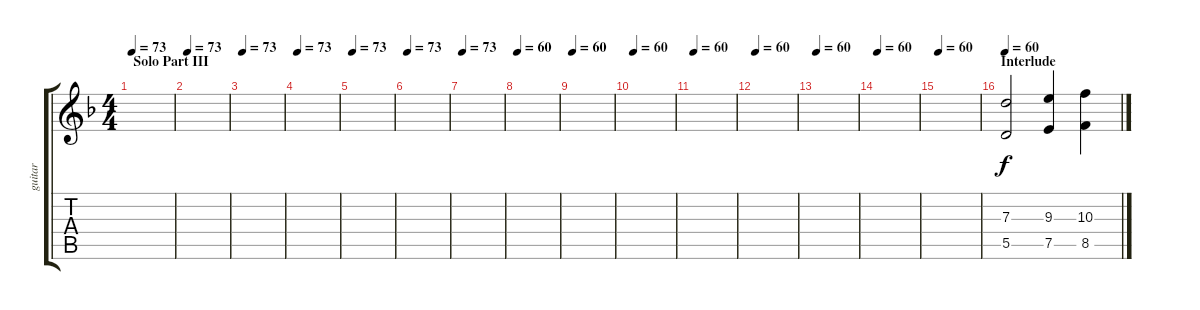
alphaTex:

\track ("guitar " "guitar ") {instrument overdrivenguitar}
\staff {score tabs}
\tuning (E4 B3 G3 D3 A2 E2) {hide}
\ts (4 4)
\section ("" "Solo Part III")
\tempo 73
\clef g2
\ks dminor
|
\tempo 73
|
\tempo 73
|
\tempo 73
|
\tempo 73
|
\tempo 73
|
\tempo 73
|
\tempo 60
|
\tempo 60
|
\tempo 60
|
\tempo 60
|
\tempo 60
|
\tempo 60
|
\tempo 60
|
\tempo 60
|
\section ("" "Interlude")
\tempo 60
(7.3 5.5).2 (9.3 7.5).4 (10.3 8.5).4
